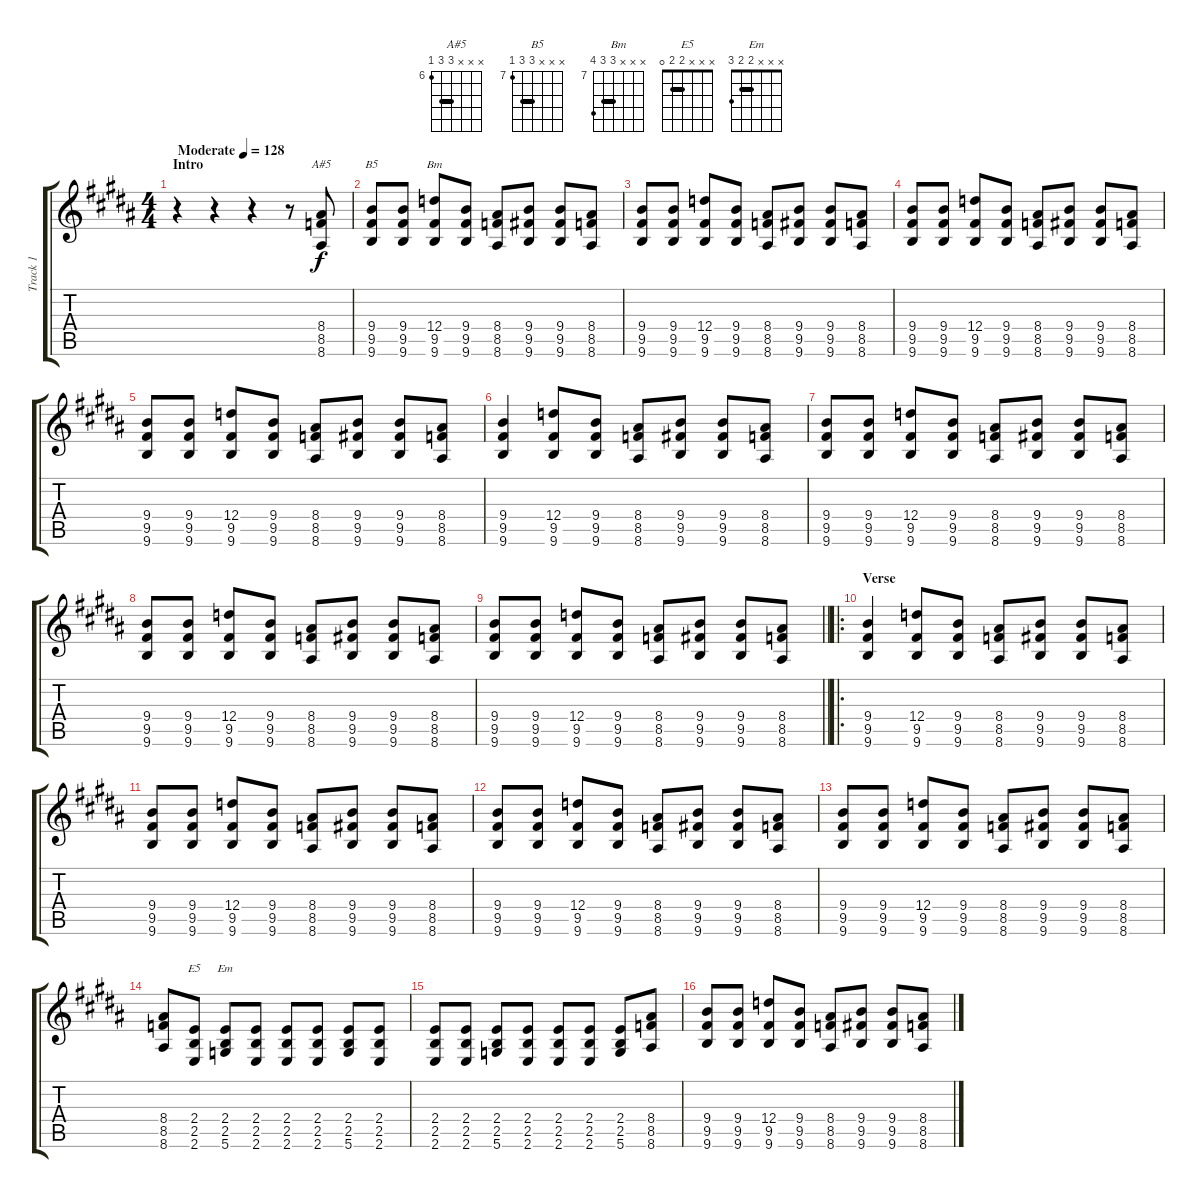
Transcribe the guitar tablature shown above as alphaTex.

\track ("Track 1" "Track 1") {instrument overdrivenguitar}
\staff {score tabs}
\tuning (E4 B3 G3 D3 A2 D2) {hide}
\chord ("A#5" x x x 8 8 6) {firstfret 6 barre 8}
\chord ("B5" x x x 9 9 7) {firstfret 7 barre 9}
\chord ("Bm" x x x 9 9 10) {firstfret 7 barre 9}
\chord ("E5" x x x 2 2 0) {barre 2}
\chord ("Em" x x x 2 2 3) {barre 2}
\ts (4 4)
\section ("" "Intro")
\tempo (128 "Moderate")
\clef g2
\ks b
r.4{dy f instrument overdrivenguitar} r.4 r.4 r.8 (8.4 8.5 8.6).8{ch "A#5"} |
(9.4 9.5 9.6).8{ch "B5"} (9.4 9.5 9.6).8 (12.4 9.5 9.6).8{ch "Bm"} (9.4 9.5 9.6).8 (8.4 8.5 8.6).8 (9.4 9.5 9.6).8 (9.4 9.5 9.6).8 (8.4 8.5 8.6).8 |
(9.4 9.5 9.6).8 (9.4 9.5 9.6).8 (12.4 9.5 9.6).8 (9.4 9.5 9.6).8 (8.4 8.5 8.6).8 (9.4 9.5 9.6).8 (9.4 9.5 9.6).8 (8.4 8.5 8.6).8 |
(9.4 9.5 9.6).8 (9.4 9.5 9.6).8 (12.4 9.5 9.6).8 (9.4 9.5 9.6).8 (8.4 8.5 8.6).8 (9.4 9.5 9.6).8 (9.4 9.5 9.6).8 (8.4 8.5 8.6).8 |
(9.4 9.5 9.6).8 (9.4 9.5 9.6).8 (12.4 9.5 9.6).8 (9.4 9.5 9.6).8 (8.4 8.5 8.6).8 (9.4 9.5 9.6).8 (9.4 9.5 9.6).8 (8.4 8.5 8.6).8 |
(9.4 9.5 9.6).4 (12.4 9.5 9.6).8 (9.4 9.5 9.6).8 (8.4 8.5 8.6).8 (9.4 9.5 9.6).8 (9.4 9.5 9.6).8 (8.4 8.5 8.6).8 |
(9.4 9.5 9.6).8 (9.4 9.5 9.6).8 (12.4 9.5 9.6).8 (9.4 9.5 9.6).8 (8.4 8.5 8.6).8 (9.4 9.5 9.6).8 (9.4 9.5 9.6).8 (8.4 8.5 8.6).8 |
(9.4 9.5 9.6).8 (9.4 9.5 9.6).8 (12.4 9.5 9.6).8 (9.4 9.5 9.6).8 (8.4 8.5 8.6).8 (9.4 9.5 9.6).8 (9.4 9.5 9.6).8 (8.4 8.5 8.6).8 |
\barLineRight lightlight
(9.4 9.5 9.6).8 (9.4 9.5 9.6).8 (12.4 9.5 9.6).8 (9.4 9.5 9.6).8 (8.4 8.5 8.6).8 (9.4 9.5 9.6).8 (9.4 9.5 9.6).8 (8.4 8.5 8.6).8 |
\ro
\section ("" "Verse")
(9.4 9.5 9.6).4 (12.4 9.5 9.6).8 (9.4 9.5 9.6).8 (8.4 8.5 8.6).8 (9.4 9.5 9.6).8 (9.4 9.5 9.6).8 (8.4 8.5 8.6).8 |
(9.4 9.5 9.6).8 (9.4 9.5 9.6).8 (12.4 9.5 9.6).8 (9.4 9.5 9.6).8 (8.4 8.5 8.6).8 (9.4 9.5 9.6).8 (9.4 9.5 9.6).8 (8.4 8.5 8.6).8 |
(9.4 9.5 9.6).8 (9.4 9.5 9.6).8 (12.4 9.5 9.6).8 (9.4 9.5 9.6).8 (8.4 8.5 8.6).8 (9.4 9.5 9.6).8 (9.4 9.5 9.6).8 (8.4 8.5 8.6).8 |
(9.4 9.5 9.6).8 (9.4 9.5 9.6).8 (12.4 9.5 9.6).8 (9.4 9.5 9.6).8 (8.4 8.5 8.6).8 (9.4 9.5 9.6).8 (9.4 9.5 9.6).8 (8.4 8.5 8.6).8 |
(8.4 8.5 8.6).8 (2.4 2.5 2.6).8{ch "E5"} (2.4 2.5 5.6).8{ch "Em"} (2.4 2.5 2.6).8 (2.4 2.5 2.6).8 (2.4 2.5 2.6).8 (2.4 2.5 5.6).8 (2.4 2.5 2.6).8 |
(2.4 2.5 2.6).8 (2.4 2.5 2.6).8 (2.4 2.5 5.6).8 (2.4 2.5 2.6).8 (2.4 2.5 2.6).8 (2.4 2.5 2.6).8 (2.4 2.5 5.6).8 (8.4 8.5 8.6).8 |
(9.4 9.5 9.6).8 (9.4 9.5 9.6).8 (12.4 9.5 9.6).8 (9.4 9.5 9.6).8 (8.4 8.5 8.6).8 (9.4 9.5 9.6).8 (9.4 9.5 9.6).8 (8.4 8.5 8.6).8
